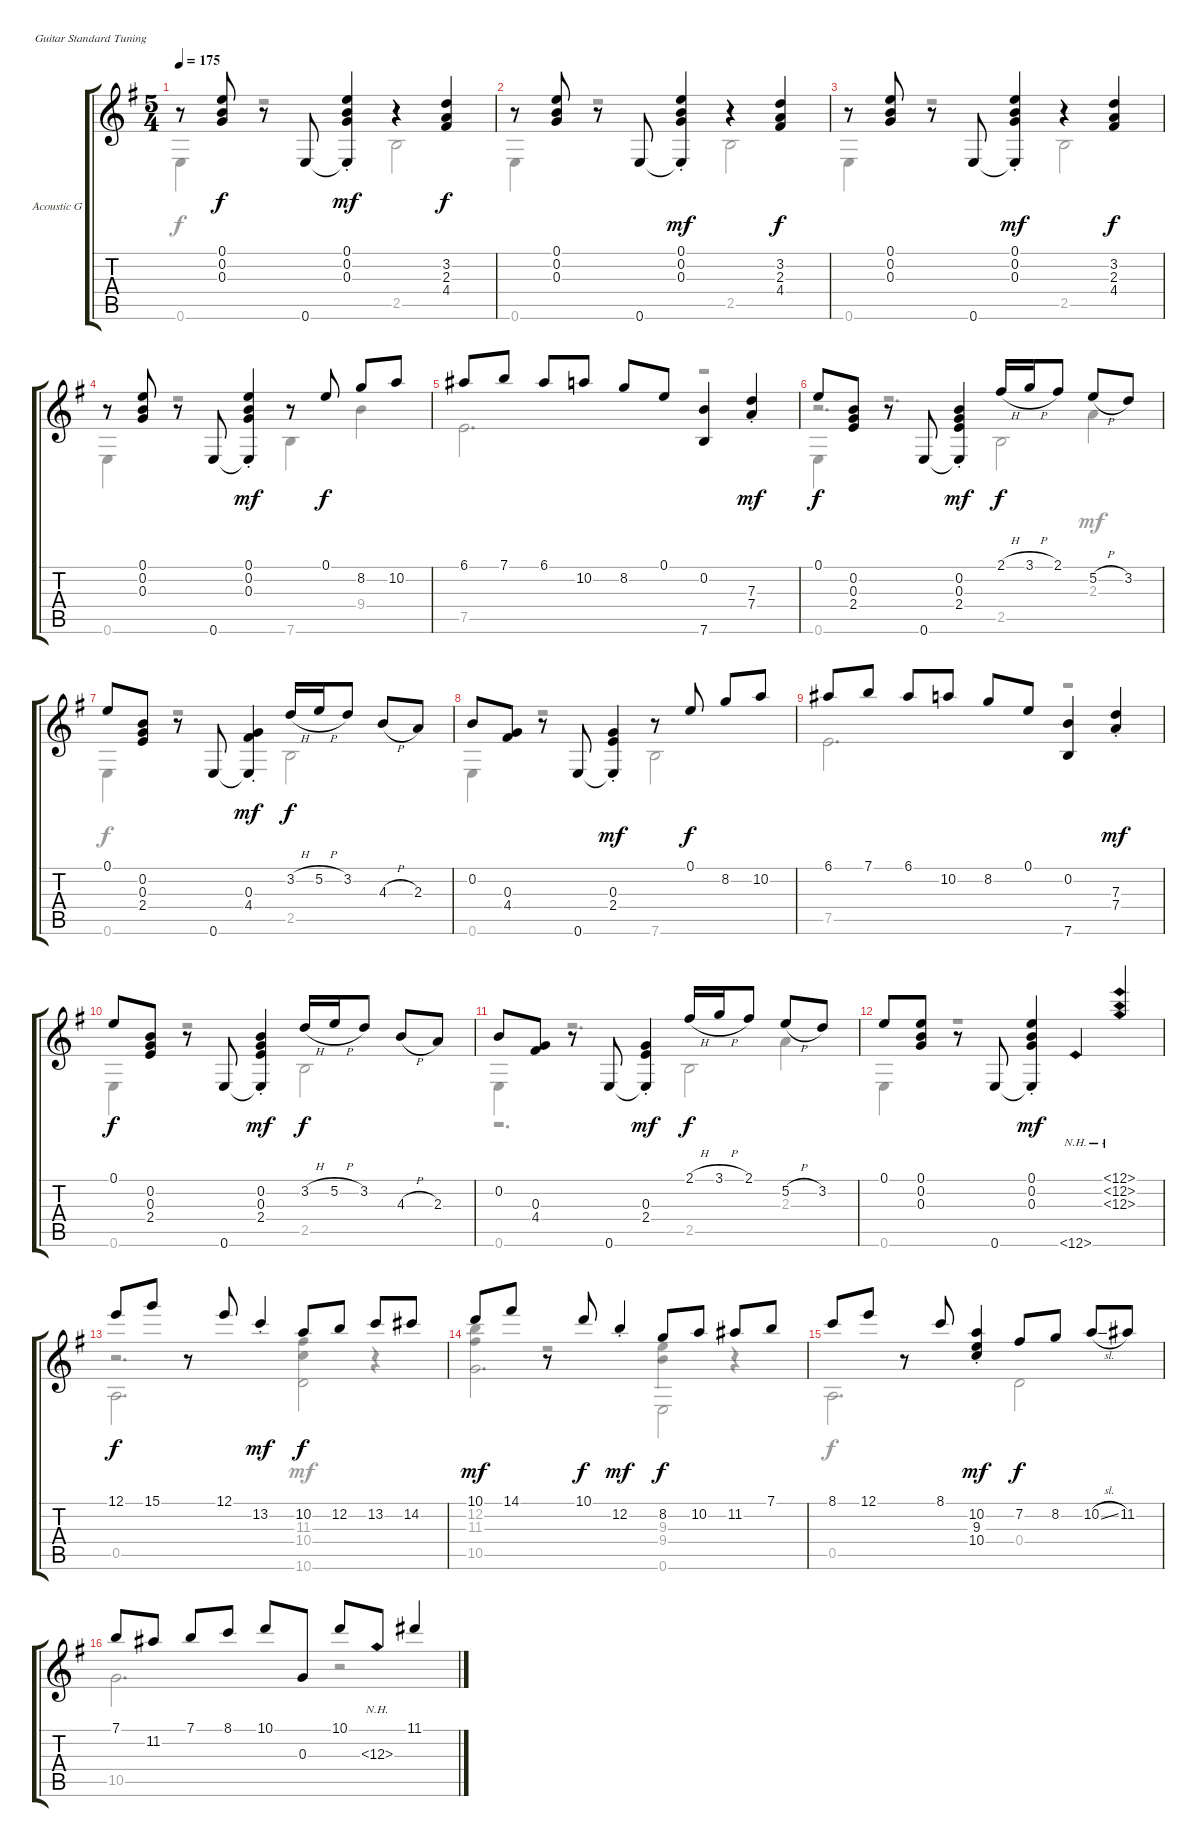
\bracketExtendMode groupsimilarinstruments
\firstSystemTrackNameOrientation horizontal
\otherSystemsTrackNameOrientation horizontal
\track ("Acoustic Guitar" "Acoustic G") {instrument acousticguitarnylon}
\staff {score tabs}
\tuning (E4 B3 G3 D3 A2 E2)
\voice
\ts (5 4)
\tempo 175
\clef g2
\ks eminor
r.8{dy f instrument acousticguitarnylon} (0.1 0.2 0.3).8 r.8 0.6.8 (0.1{st} 0.2 0.3 0.6{st t}).4{dy mf} r.4 (3.2 2.3 4.4).4{dy f} |
r.8 (0.1 0.2 0.3).8 r.8 0.6.8 (0.1{st} 0.2 0.3 0.6{st t}).4{dy mf} r.4 (3.2 2.3 4.4).4{dy f} |
r.8 (0.1 0.2 0.3).8 r.8 0.6.8 (0.1{st} 0.2 0.3 0.6{st t}).4{dy mf} r.4 (3.2 2.3 4.4).4{dy f} |
r.8 (0.1 0.2 0.3).8 r.8 0.6.8 (0.1{st} 0.2 0.3 0.6{st t}).4{dy mf} r.8 0.1.8{dy f} 8.2.8 10.2.8 |
6.1.8 7.1.8 6.1.8 10.2.8 8.2.8 0.1.8 (0.2 7.6).4 (7.3{st} 7.4{st}).4{dy mf} |
0.1.8{dy f} (0.2 0.3 2.4).8 r.8 0.6.8 (0.2 0.3 2.4 0.6{st t}).4{dy mf} 2.1{h}.16{dy f} 3.1{h}.16 2.1.8 5.2{h}.8 3.2.8 |
0.1.8 (0.2 0.3 2.4).8 r.8 0.6.8 (0.3 4.4 0.6{st t}).4{dy mf} 3.2{h}.16{dy f} 5.2{h}.16 3.2.8 4.3{h}.8 2.3.8 |
0.2.8 (0.3 4.4).8 r.8 0.6.8 (0.3 2.4 0.6{st t}).4{dy mf} r.8 0.1.8{dy f} 8.2.8 10.2.8 |
6.1.8 7.1.8 6.1.8 10.2.8 8.2.8 0.1.8 (0.2 7.6).4 (7.3{st} 7.4{st}).4{dy mf} |
0.1.8{dy f} (0.2 0.3 2.4).8 r.8 0.6.8 (0.2 0.3 2.4 0.6{st t}).4{dy mf} 3.2{h}.16{dy f} 5.2{h}.16 3.2.8 4.3{h}.8 2.3.8 |
0.2.8 (0.3 4.4).8 r.8 0.6.8 (0.3 2.4 0.6{st t}).4{dy mf} 2.1{h}.16{dy f} 3.1{h}.16 2.1.8 5.2{h}.8 3.2.8 |
0.1.8 (0.1 0.2 0.3).8 r.8 0.6.8 (0.1 0.2 0.3 0.6{st t}).4{dy mf} 12.6{nh}.4 (12.1{nh} 12.2{nh} 12.3{nh}).4 |
12.1.8{dy f} 15.1.8 r.8 12.1.8 13.2{st}.4{dy mf} 10.2.8{dy f} 12.2.8 13.2.8 14.2.8 |
10.1.8{dy mf} 14.1.8 r.8 10.1.8{dy f} 12.2{st}.4{dy mf} 8.2.8{dy f} 10.2.8 11.2.8 7.1.8 |
8.1.8 12.1.8 r.8 8.1.8 (10.2{st} 9.3{st} 10.4{st}).4{dy mf} 7.2.8{dy f} 8.2.8 10.2{sl}.8 11.2.8 |
7.1.8 11.2.8 7.1.8 8.1.8 10.1.8 0.3.8 10.1.8 12.3{nh}.8 11.1.4
\voice
\clef g2
\ottava regular
\simile none
\ks eminor
0.6.4{dy f} r.2 2.5.2 |
0.6.4 r.2 2.5.2 |
0.6.4 r.2 2.5.2 |
0.6.4 r.2 7.6.4 9.4.4 |
7.5.2{d} r.2 |
0.6.4 r.2{d} 2.3.4{dy mf} |
0.6.4{dy f} r.2 2.5.2 |
0.6.4 r.2 7.6.2 |
7.5.2{d} r.2 |
0.6.4 r.2 2.5.2 |
0.6.4 r.2{d} 2.3.4 |
0.6.4 r.1 |
0.5.2{d} (11.3 10.4).4{dy mf} r.4 |
(12.2 11.3).4 r.2 (9.3 9.4).4 r.4 |
0.5.2{d dy f} 0.4.2 |
10.5.2{d} r.2
\voice
\clef g2
\ottava regular
\simile none
\ks eminor
|
|
|
|
|
r.2{d} 2.5.2 |
|
|
|
|
r.2{d} 2.5.2 |
|
r.2{d} 10.6.2 |
10.5.2{d} 0.6.2 |
|
